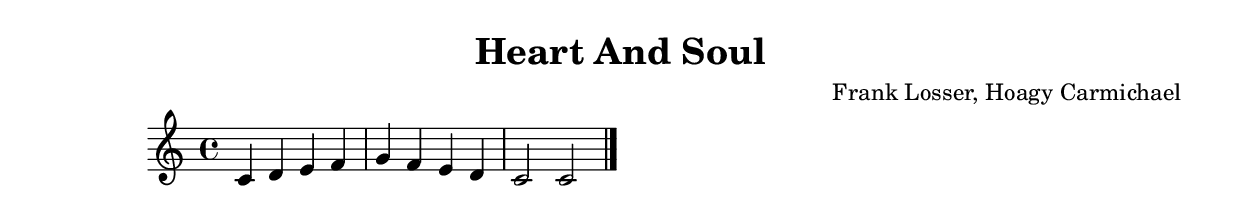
\version "2.24.4"

\header {
  title = "Heart And Soul"
  composer = "Frank Losser, Hoagy Carmichael"
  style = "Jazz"
}

\score {
  \new Staff {
    \clef treble
    \time 4/4
    \key c \major
    
    % Simple chord progression placeholder
    c'4 d' e' f' |
    g' f' e' d' |
    c'2 c'2 |
    \bar "|."
  }
  \layout {}
  \midi {
    \tempo 4 = 120
  }
}